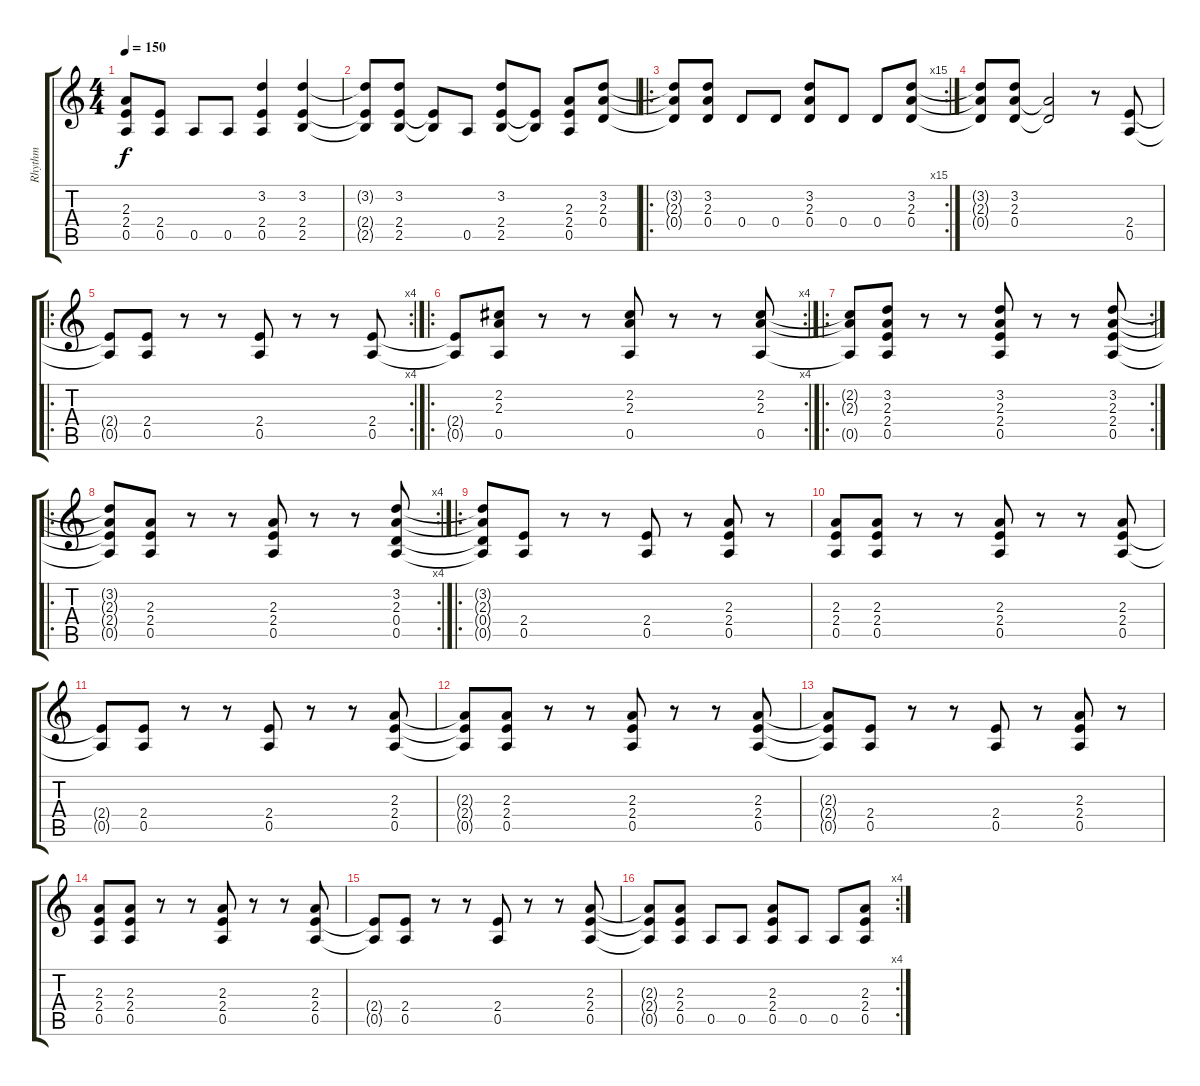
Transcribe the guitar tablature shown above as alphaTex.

\track ("Rhythm" "Rhythm") {instrument overdrivenguitar}
\staff {score tabs}
\tuning (E4 B3 G3 D3 A2 E2) {hide}
\ts (4 4)
\tempo 150
\clef g2
\ks c
(2.3{t} 2.4{t} 0.5{t}).8{dy f volume 12} (2.4 0.5).8 0.5.8 0.5.8 (3.2 2.4 0.5).4 (3.2 2.4 2.5).4 |
(3.2{t} 2.4{t} 2.5{t}).8 (3.2 2.4 2.5).8 (2.4{t} 2.5{t}).8 0.5.8 (3.2 2.4 2.5).8 (2.4{t} 2.5{t}).8 (2.3 2.4 0.5).8{volume 9} (3.2 2.3 0.4).8 |
\ro
\rc 15
(3.2{t} 2.3{t} 0.4{t}).8 (3.2 2.3 0.4).8 0.4.8 0.4.8 (3.2 2.3 0.4).8 0.4.8 0.4.8 (3.2 2.3 0.4).8 |
(3.2{t} 2.3{t} 0.4{t}).8 (3.2 2.3 0.4).8 (2.3{t} 0.4{t}).2 r.8{volume 10} (2.4 0.5).8 |
\ro
\rc 4
(2.4{t} 0.5{t}).8 (2.4 0.5).8 r.8 r.8 (2.4 0.5).8 r.8 r.8 (2.4 0.5).8 |
\ro
\rc 4
(2.4{t} 0.5{t}).8 (2.2 2.3 0.5).8 r.8 r.8 (2.2 2.3 0.5).8 r.8 r.8 (2.2 2.3 0.5).8 |
\ro
\rc 2
(2.2{t} 2.3{t} 0.5{t}).8 (3.2 2.3 2.4 0.5).8 r.8 r.8 (3.2 2.3 2.4 0.5).8 r.8 r.8 (3.2 2.3 2.4 0.5).8 |
\ro
\rc 4
(3.2{t} 2.3{t} 2.4{t} 0.5{t}).8 (2.3 2.4 0.5).8 r.8 r.8 (2.3 2.4 0.5).8 r.8 r.8 (3.2 2.3 0.4 0.5).8 |
\ro
(3.2{t} 2.3{t} 0.4{t} 0.5{t}).8 (2.4 0.5).8 r.8 r.8 (2.4 0.5).8 r.8 (2.3 2.4 0.5).8 r.8 |
(2.3 2.4 0.5).8 (2.3 2.4 0.5).8 r.8 r.8 (2.3 2.4 0.5).8 r.8 r.8 (2.3 2.4 0.5).8 |
(2.4{t} 0.5{t}).8 (2.4 0.5).8 r.8 r.8 (2.4 0.5).8 r.8 r.8 (2.3 2.4 0.5).8 |
(2.3{t} 2.4{t} 0.5{t}).8{volume 12} (2.3 2.4 0.5).8 r.8 r.8 (2.3 2.4 0.5).8 r.8 r.8 (2.3 2.4 0.5).8 |
(2.3{t} 2.4{t} 0.5{t}).8 (2.4 0.5).8 r.8 r.8 (2.4 0.5).8 r.8 (2.3 2.4 0.5).8 r.8 |
(2.3 2.4 0.5).8 (2.3 2.4 0.5).8 r.8 r.8 (2.3 2.4 0.5).8 r.8 r.8 (2.3 2.4 0.5).8 |
(2.4{t} 0.5{t}).8 (2.4 0.5).8 r.8 r.8 (2.4 0.5).8 r.8 r.8 (2.3 2.4 0.5).8 |
\rc 4
(2.3{t} 2.4{t} 0.5{t}).8{volume 12} (2.3 2.4 0.5).8 0.5.8 0.5.8 (2.3 2.4 0.5).8 0.5.8 0.5.8 (2.3 2.4 0.5).8
